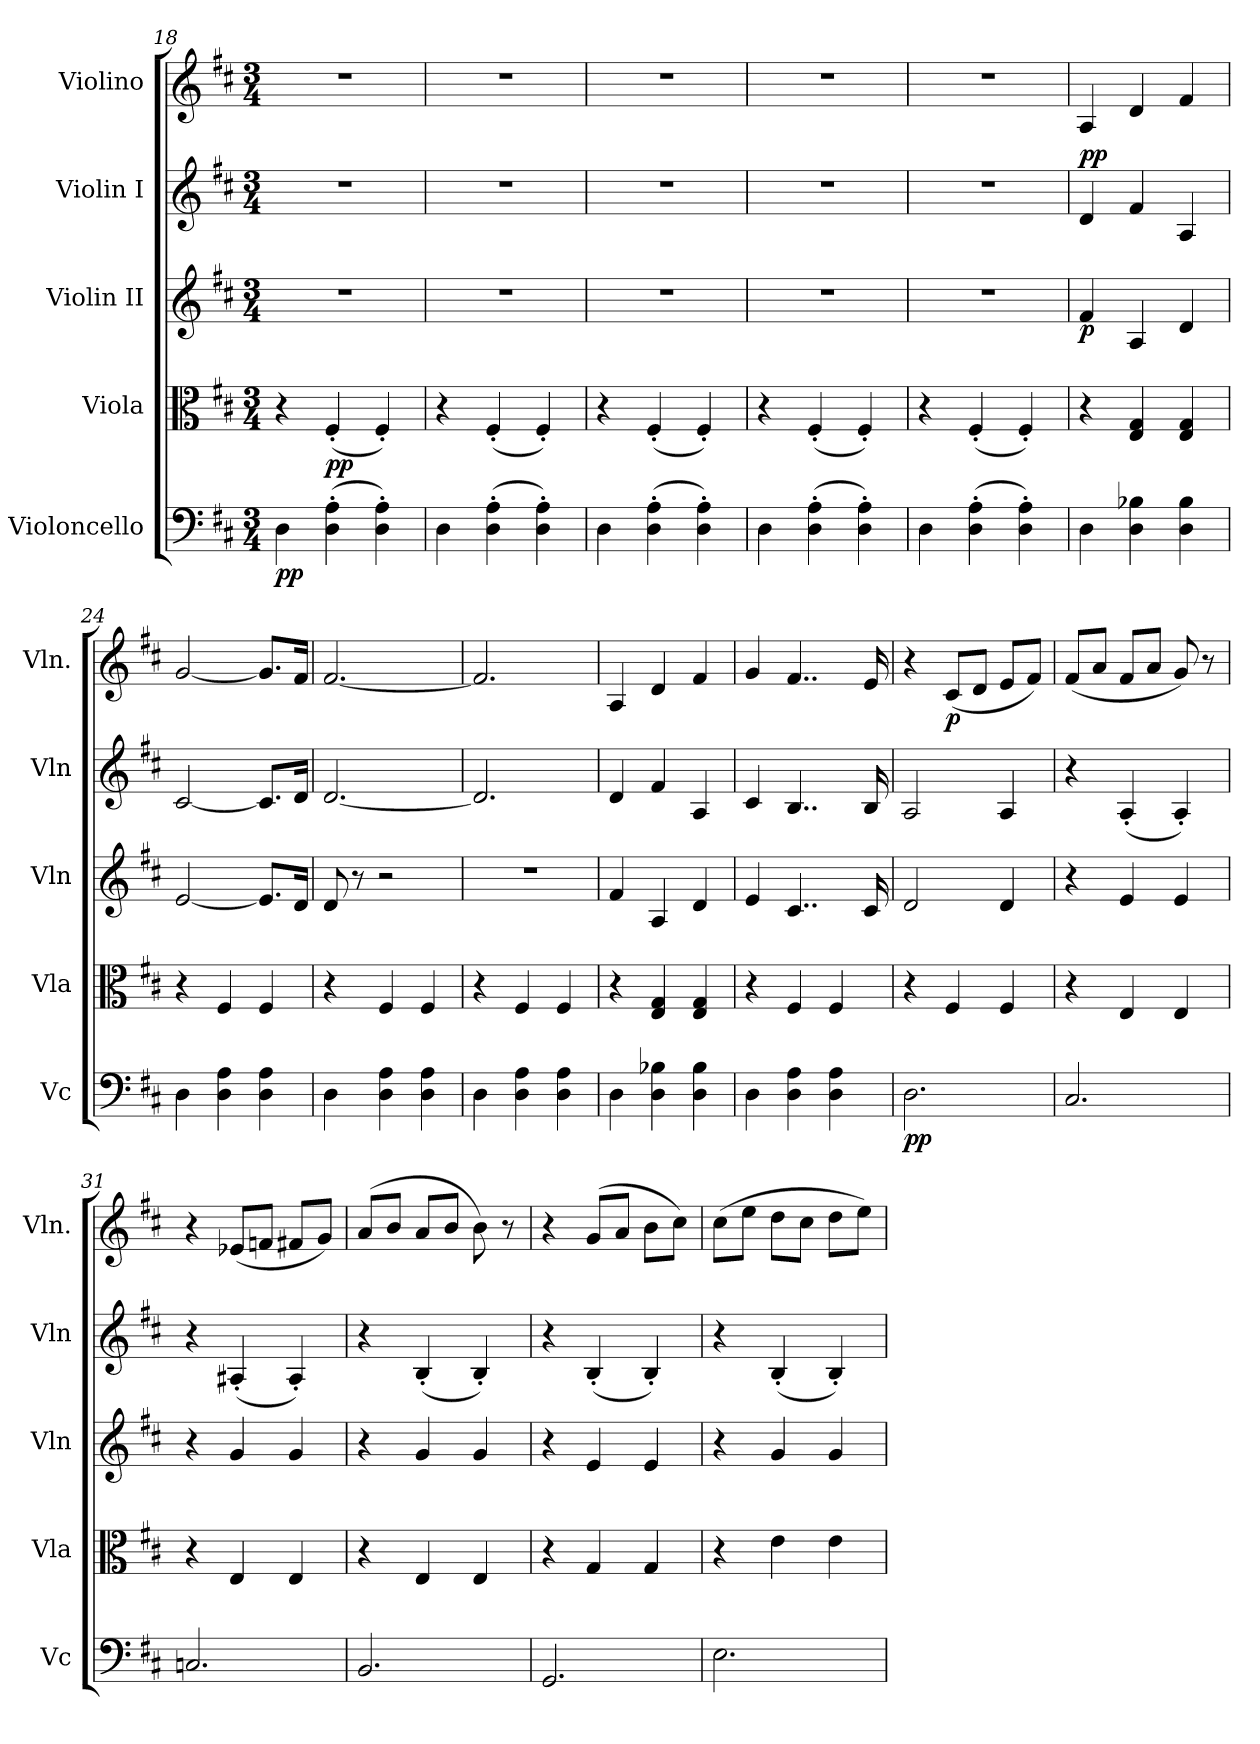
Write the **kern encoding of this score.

**kern	**dynam	**kern	**dynam	**kern	**dynam	**kern	**dynam	**kern	**dynam
*part5	*part5	*part4	*part4	*part3	*part3	*part2	*part2	*part1	*part1
*staff5	*staff5	*staff4	*staff4	*staff3	*staff3	*staff2	*staff2	*staff1	*staff1
*I"Violoncello	*	*I"Viola	*	*I"Violin II	*	*I"Violin I	*	*I"Violino	*
*I'Vc	*	*I'Vla	*	*I'Vln	*	*I'Vln	*	*I'Vln.	*
*clefF4	*	*clefC3	*	*clefG2	*	*clefG2	*	*clefG2	*
*k[f#c#]	*	*k[f#c#]	*	*k[f#c#]	*	*k[f#c#]	*	*k[f#c#]	*
*M3/4	*	*M3/4	*	*M3/4	*	*M3/4	*	*M3/4	*
=18	=18	=18	=18	=18	=18	=18	=18	=18	=18
!	!LO:DY:b	!	!	!	!	!	!	!	!
4D\	pp	4r	.	2.r	.	2.r	.	2.r	.
!	!	!	!LO:DY:b	!	!	!	!	!	!
(4D\' 4A\'	.	(4F#'/	pp	.	.	.	.	.	.
4D\' 4A\')	.	4F#'/)	.	.	.	.	.	.	.
=19	=19	=19	=19	=19	=19	=19	=19	=19	=19
4D\	.	4r	.	2.r	.	2.r	.	2.r	.
(4D\' 4A\'	.	(4F#'/	.	.	.	.	.	.	.
4D\' 4A\')	.	4F#'/)	.	.	.	.	.	.	.
=20	=20	=20	=20	=20	=20	=20	=20	=20	=20
4D\	.	4r	.	2.r	.	2.r	.	2.r	.
(4D\' 4A\'	.	(4F#'/	.	.	.	.	.	.	.
4D\' 4A\')	.	4F#'/)	.	.	.	.	.	.	.
=21	=21	=21	=21	=21	=21	=21	=21	=21	=21
4D\	.	4r	.	2.r	.	2.r	.	2.r	.
(4D\' 4A\'	.	(4F#'/	.	.	.	.	.	.	.
4D\' 4A\')	.	4F#'/)	.	.	.	.	.	.	.
=22	=22	=22	=22	=22	=22	=22	=22	=22	=22
4D\	.	4r	.	2.r	.	2.r	.	2.r	.
(4D\' 4A\'	.	(4F#'/	.	.	.	.	.	.	.
4D\' 4A\')	.	4F#'/)	.	.	.	.	.	.	.
!!LO:PB:g=z
=23	=23	=23	=23	=23	=23	=23	=23	=23	=23
!	!	!	!	!	!LO:DY:b	!	!LO:DY:b	!	!
!	!	!	!	!	!	!	!LO:DY:n=1:a	!	!
4D\	.	4r	.	4f#/	p	4d/	p p	4A/	.
4D\ 4B-X\	.	4E/ 4G/	.	4A/	.	4f#/	.	4d/	.
4D\ 4B-\	.	4E/ 4G/	.	4d/	.	4A/	.	4f#/	.
=24	=24	=24	=24	=24	=24	=24	=24	=24	=24
4D\	.	4r	.	[2e/	.	[2c#/	.	[2g/	.
4D\ 4A\	.	4F#/	.	.	.	.	.	.	.
4D\ 4A\	.	4F#/	.	8.e/L]	.	8.c#/L]	.	8.g/L]	.
.	.	.	.	16d/Jk	.	16d/Jk	.	16f#/Jk	.
=25	=25	=25	=25	=25	=25	=25	=25	=25	=25
4D\	.	4r	.	8d/	.	[2.d/	.	[2.f#/	.
.	.	.	.	8r	.	.	.	.	.
4D\ 4A\	.	4F#/	.	2r	.	.	.	.	.
4D\ 4A\	.	4F#/	.	.	.	.	.	.	.
=26	=26	=26	=26	=26	=26	=26	=26	=26	=26
4D\	.	4r	.	2.r	.	2.d/]	.	2.f#/]	.
4D\ 4A\	.	4F#/	.	.	.	.	.	.	.
4D\ 4A\	.	4F#/	.	.	.	.	.	.	.
=27	=27	=27	=27	=27	=27	=27	=27	=27	=27
4D\	.	4r	.	4f#/	.	4d/	.	4A/	.
4D\ 4B-X\	.	4E/ 4G/	.	4A/	.	4f#/	.	4d/	.
4D\ 4B-\	.	4E/ 4G/	.	4d/	.	4A/	.	4f#/	.
=28	=28	=28	=28	=28	=28	=28	=28	=28	=28
4D\	.	4r	.	4e/	.	4c#/	.	4g/	.
4D\ 4A\	.	4F#/	.	4..c#/	.	4..B/	.	4..f#/	.
4D\ 4A\	.	4F#/	.	.	.	.	.	.	.
.	.	.	.	16c#/	.	16B/	.	16e/	.
=29	=29	=29	=29	=29	=29	=29	=29	=29	=29
!	!LO:DY:b	!	!	!	!	!	!	!	!
2.D\	pp	4r	.	2d/	.	2A/	.	4r	.
!	!	!	!	!	!	!	!	!	!LO:DY:b
.	.	4F#/	.	.	.	.	.	(8c#/L	p
.	.	.	.	.	.	.	.	8d/J	.
.	.	4F#/	.	4d/	.	4A/	.	8e/L	.
.	.	.	.	.	.	.	.	8f#/J)	.
=30	=30	=30	=30	=30	=30	=30	=30	=30	=30
2.C#/	.	4r	.	4r	.	4r	.	(8f#/L	.
.	.	.	.	.	.	.	.	8a/J	.
.	.	4E/	.	4e/	.	(4A'/	.	8f#/L	.
.	.	.	.	.	.	.	.	8a/J	.
.	.	4E/	.	4e/	.	4A'/)	.	8g/)	.
.	.	.	.	.	.	.	.	8r	.
!!LO:LB:g=z
=31	=31	=31	=31	=31	=31	=31	=31	=31	=31
2.Cn/	.	4r	.	4r	.	4r	.	4r	.
.	.	4E/	.	4g/	.	(4A#X'/	.	(8e-X/L	.
.	.	.	.	.	.	.	.	8fn/J	.
.	.	4E/	.	4g/	.	4A#'/)	.	8f#X/L	.
.	.	.	.	.	.	.	.	8g/J)	.
=32	=32	=32	=32	=32	=32	=32	=32	=32	=32
2.BB/	.	4r	.	4r	.	4r	.	(8a/L	.
.	.	.	.	.	.	.	.	8b/J	.
.	.	4E/	.	4g/	.	(4B'/	.	8a/L	.
.	.	.	.	.	.	.	.	8b/J	.
.	.	4E/	.	4g/	.	4B'/)	.	8b\)	.
.	.	.	.	.	.	.	.	8r	.
=33	=33	=33	=33	=33	=33	=33	=33	=33	=33
2.GG/	.	4r	.	4r	.	4r	.	4r	.
.	.	4G/	.	4e/	.	(4B'/	.	(8g/L	.
.	.	.	.	.	.	.	.	8a/J	.
.	.	4G/	.	4e/	.	4B'/)	.	8b\L	.
.	.	.	.	.	.	.	.	8cc#\J)	.
=34	=34	=34	=34	=34	=34	=34	=34	=34	=34
2.E\	.	4r	.	4r	.	4r	.	(8cc#\L	.
.	.	.	.	.	.	.	.	8ee\J	.
.	.	4e\	.	4g/	.	(4B'/	.	8dd\L	.
.	.	.	.	.	.	.	.	8cc#\J	.
.	.	4e\	.	4g/	.	4B'/)	.	8dd\L	.
.	.	.	.	.	.	.	.	8ee\J)	.
=	=	=	=	=	=	=	=	=	=
*-	*-	*-	*-	*-	*-	*-	*-	*-	*-
